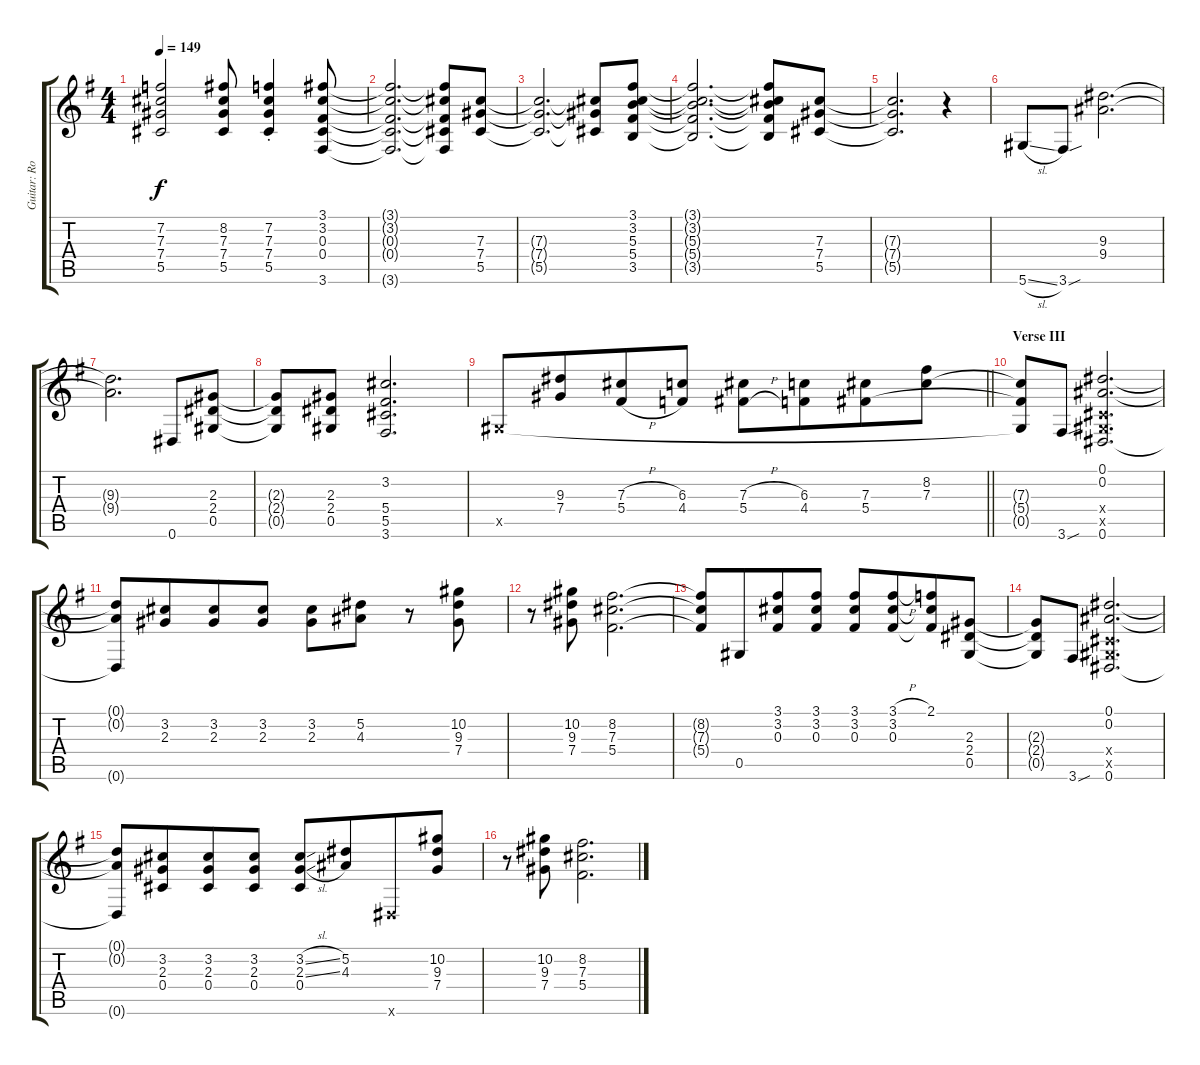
\track ("Guitar: Robbin" "Guitar: Ro") {instrument distortionguitar}
\staff {score tabs}
\tuning (Eb4 Bb3 Gb3 Db3 Ab2 Eb2) {hide}
\ts (4 4)
\tempo 149
\clef g2
\ks g
(7.2{t} 7.3{t} 7.4{t} 5.5{t}).2{dy f} (8.2 7.3 7.4 5.5).8 (7.2{st} 7.3{st} 7.4{st} 5.5{st}).4 (3.1 3.2 0.3 0.4 3.6).8 |
(3.1{t} 3.2{t} 0.3{t} 0.4{t} 3.6{t}).2{d beam merge} (3.1{t} 3.2{t} 0.3{t} 0.4{t} 3.6{t}).8 (7.3 7.4 5.5).8 |
(7.3{t} 7.4{t} 5.5{t}).2{d beam merge} (7.3{t} 7.4{t} 5.5{t}).8 (3.1 3.2 5.3 5.4 3.5).8 |
(3.1{t} 3.2{t} 5.3{t} 5.4{t} 3.5{t}).2{d} (3.1{t} 3.2{t} 5.3{t} 5.4{t} 3.5{t}).8 (7.3 7.4 5.5).8 |
(7.3{t} 7.4{t} 5.5{t}).2{d} r.4 |
5.6{sl}.8 3.6{sou}.8 (9.3 9.4).2{d} |
(9.3{t} 9.4{t}).2{d} 0.6.8 (2.3 2.4 0.5).8 |
(2.3{t} 2.4{t} 0.5{t}).8 (2.3 2.4 0.5).8 (3.2 5.4 5.5 3.6).2{d} |
\barLineRight lightlight
0.5{x}.8 (9.3 7.4).8{beam merge} (7.3{h} 5.4{h}).8 (6.3 4.4).8{beam split} (7.3{h} 5.4{h}).8 (6.3 4.4).8{beam merge} (7.3 5.4).8 (8.2 7.3).8 |
\section ("" "Verse III")
(7.3{t} 5.4{t} 0.5{t}).8 3.6{sou}.8 (0.1 0.2 0.4{x} 0.5{x} 0.6).2{d} |
(0.1{t} 0.2{t} 0.6{t}).8 (3.2 2.3).8{beam merge} (3.2 2.3).8 (3.2 2.3).8 (3.2 2.3).8 (5.2 4.3).8 r.8 (10.2 9.3 7.4).8 |
r.8 (10.2 9.3 7.4).8 (8.2 7.3 5.4).2{d} |
(8.2{t} 7.3{t} 5.4{t}).8 0.5.8{beam merge} (3.1 3.2 0.3).8 (3.1 3.2 0.3).8 (3.1 3.2 0.3).8 (3.1{h} 3.2 0.3).8{beam merge} (2.1 3.2{t} 0.3{t}).8 (2.3 2.4 0.5).8 |
(2.3{t} 2.4{t} 0.5{t}).8 3.6{sou}.8 (0.1 0.2 0.4{x} 0.5{x} 0.6).2{d} |
(0.1{t} 0.2{t} 0.6{t}).8 (3.2 2.3 0.4).8{beam merge} (3.2 2.3 0.4).8 (3.2 2.3 0.4).8 (3.2{sl} 2.3{sl} 0.4).8 (5.2 4.3).8{beam merge} 0.6{x}.8 (10.2 9.3 7.4).8 |
r.8 (10.2 9.3 7.4).8 (8.2 7.3 5.4).2{d}
